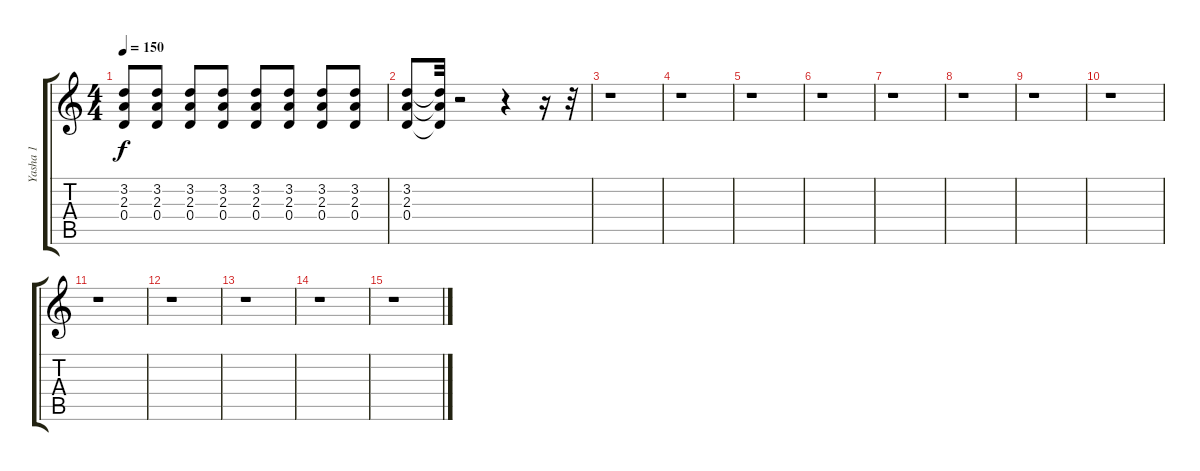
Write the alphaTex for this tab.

\track ("Yasha 1" "Yasha 1") {instrument distortionguitar}
\staff {score tabs}
\tuning (E4 B3 G3 D3 A2 E2) {hide}
\ts (4 4)
\tempo 150
\clef g2
\ks c
(3.2 2.3 0.4).8{dy f} (3.2 2.3 0.4).8 (3.2 2.3 0.4).8 (3.2 2.3 0.4).8 (3.2 2.3 0.4).8 (3.2 2.3 0.4).8 (3.2 2.3 0.4).8 (3.2 2.3 0.4).8 |
(3.2 2.3 0.4).8 (3.2{t} 2.3{t} 0.4{t}).32 r.2 r.4 r.16 r.32 |
r.1 |
r.1 |
r.1 |
r.1 |
r.1 |
r.1 |
r.1 |
r.1 |
r.1 |
r.1 |
r.1 |
r.1 |
r.1
